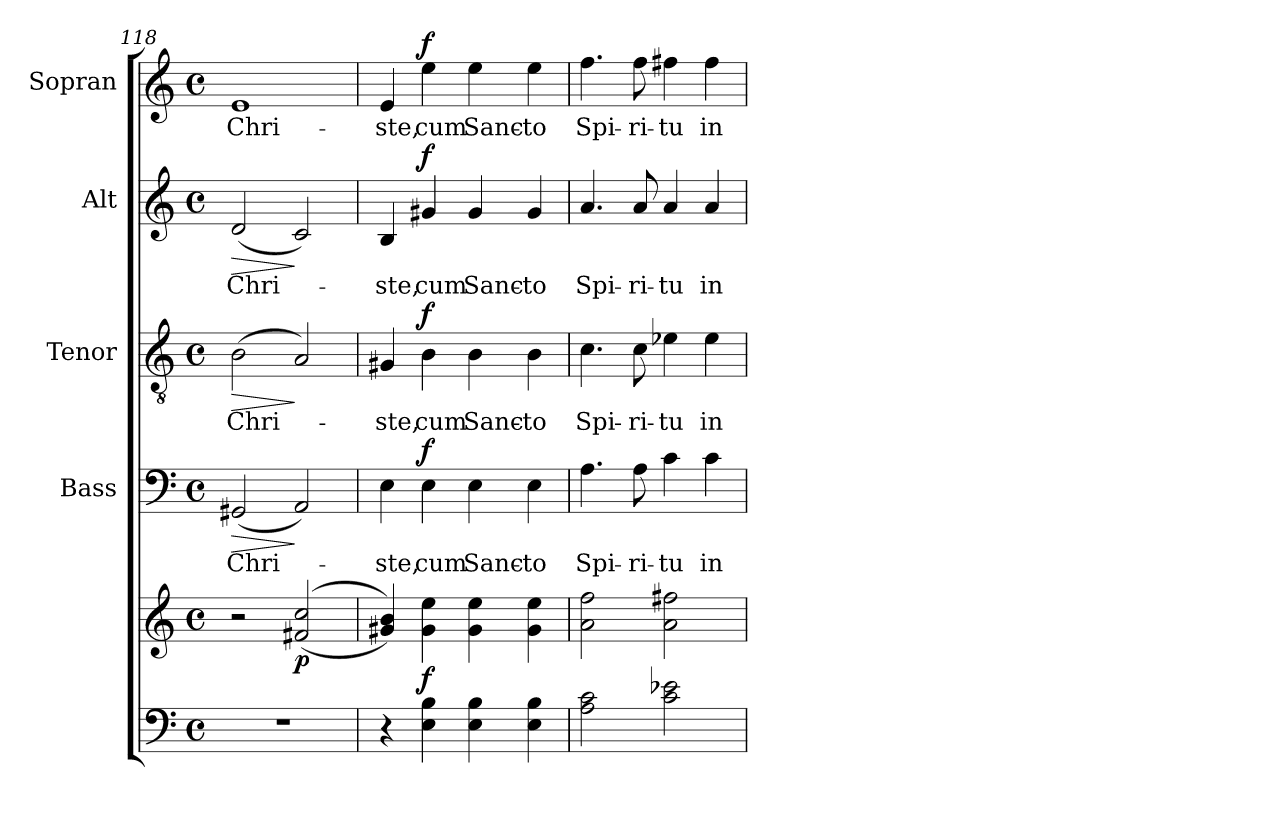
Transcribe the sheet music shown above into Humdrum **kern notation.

**kern	**kern	**dynam	**kern	**text	**dynam	**kern	**text	**dynam	**kern	**text	**dynam	**kern	**text	**dynam
*part5	*part5	*part5	*part4	*part4	*part4	*part3	*part3	*part3	*part2	*part2	*part2	*part1	*part1	*part1
*staff6	*staff5	*staff5/6	*staff4	*staff4	*staff4	*staff3	*staff3	*staff3	*staff2	*staff2	*staff2	*staff1	*staff1	*staff1
*	*	*	*I"Bass	*	*	*I"Tenor	*	*	*I"Alt	*	*	*I"Sopran	*	*
*	*	*	*I'B.	*	*	*I'T.	*	*	*I'A.	*	*	*I'S.	*	*
*clefF4	*clefG2	*	*clefF4	*	*	*clefGv2	*	*	*clefG2	*	*	*clefG2	*	*
*k[]	*k[]	*	*k[]	*	*	*k[]	*	*	*k[]	*	*	*k[]	*	*
*C:	*C:	*	*C:	*	*	*C:	*	*	*C:	*	*	*C:	*	*
*M4/4	*M4/4	*	*M4/4	*	*	*M4/4	*	*	*M4/4	*	*	*M4/4	*	*
*met(c)	*met(c)	*	*met(c)	*	*	*met(c)	*	*	*met(c)	*	*	*met(c)	*	*
=118	=118	=118	=118	=118	=118	=118	=118	=118	=118	=118	=118	=118	=118	=118
!	!	!	!	!LO:LY:b	!LO:HP:b	!	!LO:LY:b	!LO:HP:b	!	!LO:LY:b	!LO:HP:b	!	!LO:LY:b	!
1r	2r	.	(<2GG#X/	Chri-	>	(>2B\	Chri-	>	(<2d/	Chri-	>	1e	Chri-	.
!	!	!LO:DY:b	!	!	!	!	!	!	!	!	!	!	!	!
.	((<2f#X/ 2cc/	p	2AA/)	.	]	2A/)	.	]	2c/)	.	]	.	.	.
=119	=119	=119	=119	=119	=119	=119	=119	=119	=119	=119	=119	=119	=119	=119
!	!	!	!	!LO:LY:b	!	!	!LO:LY:b	!	!	!LO:LY:b	!	!	!LO:LY:b	!
4r	4g#X/ 4b/))	.	4E\	-ste,	.	4G#X/	-ste,	.	4B/	-ste,	.	4e/	-ste,	.
!	!	!LO:DY:b	!	!LO:LY:b	!LO:DY:a	!	!LO:LY:b	!LO:DY:a	!	!LO:LY:b	!LO:DY:a	!	!LO:LY:b	!LO:DY:a
4E\ 4B\	4g#\ 4ee\	f	4E\	cum	f	4B\	cum	f	4g#X/	cum	f	4ee\	cum	f
!	!	!	!	!LO:LY:b	!	!	!LO:LY:b	!	!	!LO:LY:b	!	!	!LO:LY:b	!
4E\ 4B\	4g#\ 4ee\	.	4E\	Sanc-	.	4B\	Sanc-	.	4g#/	Sanc-	.	4ee\	Sanc-	.
!	!	!	!	!LO:LY:b	!	!	!LO:LY:b	!	!	!LO:LY:b	!	!	!LO:LY:b	!
4E\ 4B\	4g#\ 4ee\	.	4E\	-to	.	4B\	-to	.	4g#/	-to	.	4ee\	-to	.
=120	=120	=120	=120	=120	=120	=120	=120	=120	=120	=120	=120	=120	=120	=120
!	!	!	!	!LO:LY:b	!	!	!LO:LY:b	!	!	!LO:LY:b	!	!	!LO:LY:b	!
2A\ 2c\	2a\ 2ff\	.	4.A\	Spi-	.	4.c\	Spi-	.	4.a/	Spi-	.	4.ff\	Spi-	.
!	!	!	!	!LO:LY:b	!	!	!LO:LY:b	!	!	!LO:LY:b	!	!	!LO:LY:b	!
.	.	.	8A\	-ri-	.	8c\	-ri-	.	8a/	-ri-	.	8ff\	-ri-	.
!	!	!	!	!LO:LY:b	!	!	!LO:LY:b	!	!	!LO:LY:b	!	!	!LO:LY:b	!
2c\ 2e-X\	2a\ 2ff#X\	.	4c\	-tu	.	4e-X\	-tu	.	4a/	-tu	.	4ff#X\	-tu	.
!	!	!	!	!LO:LY:b	!	!	!LO:LY:b	!	!	!LO:LY:b	!	!	!LO:LY:b	!
.	.	.	4c\	in	.	4e-\	in	.	4a/	in	.	4ff#\	in	.
=	=	=	=	=	=	=	=	=	=	=	=	=	=	=
*-	*-	*-	*-	*-	*-	*-	*-	*-	*-	*-	*-	*-	*-	*-
